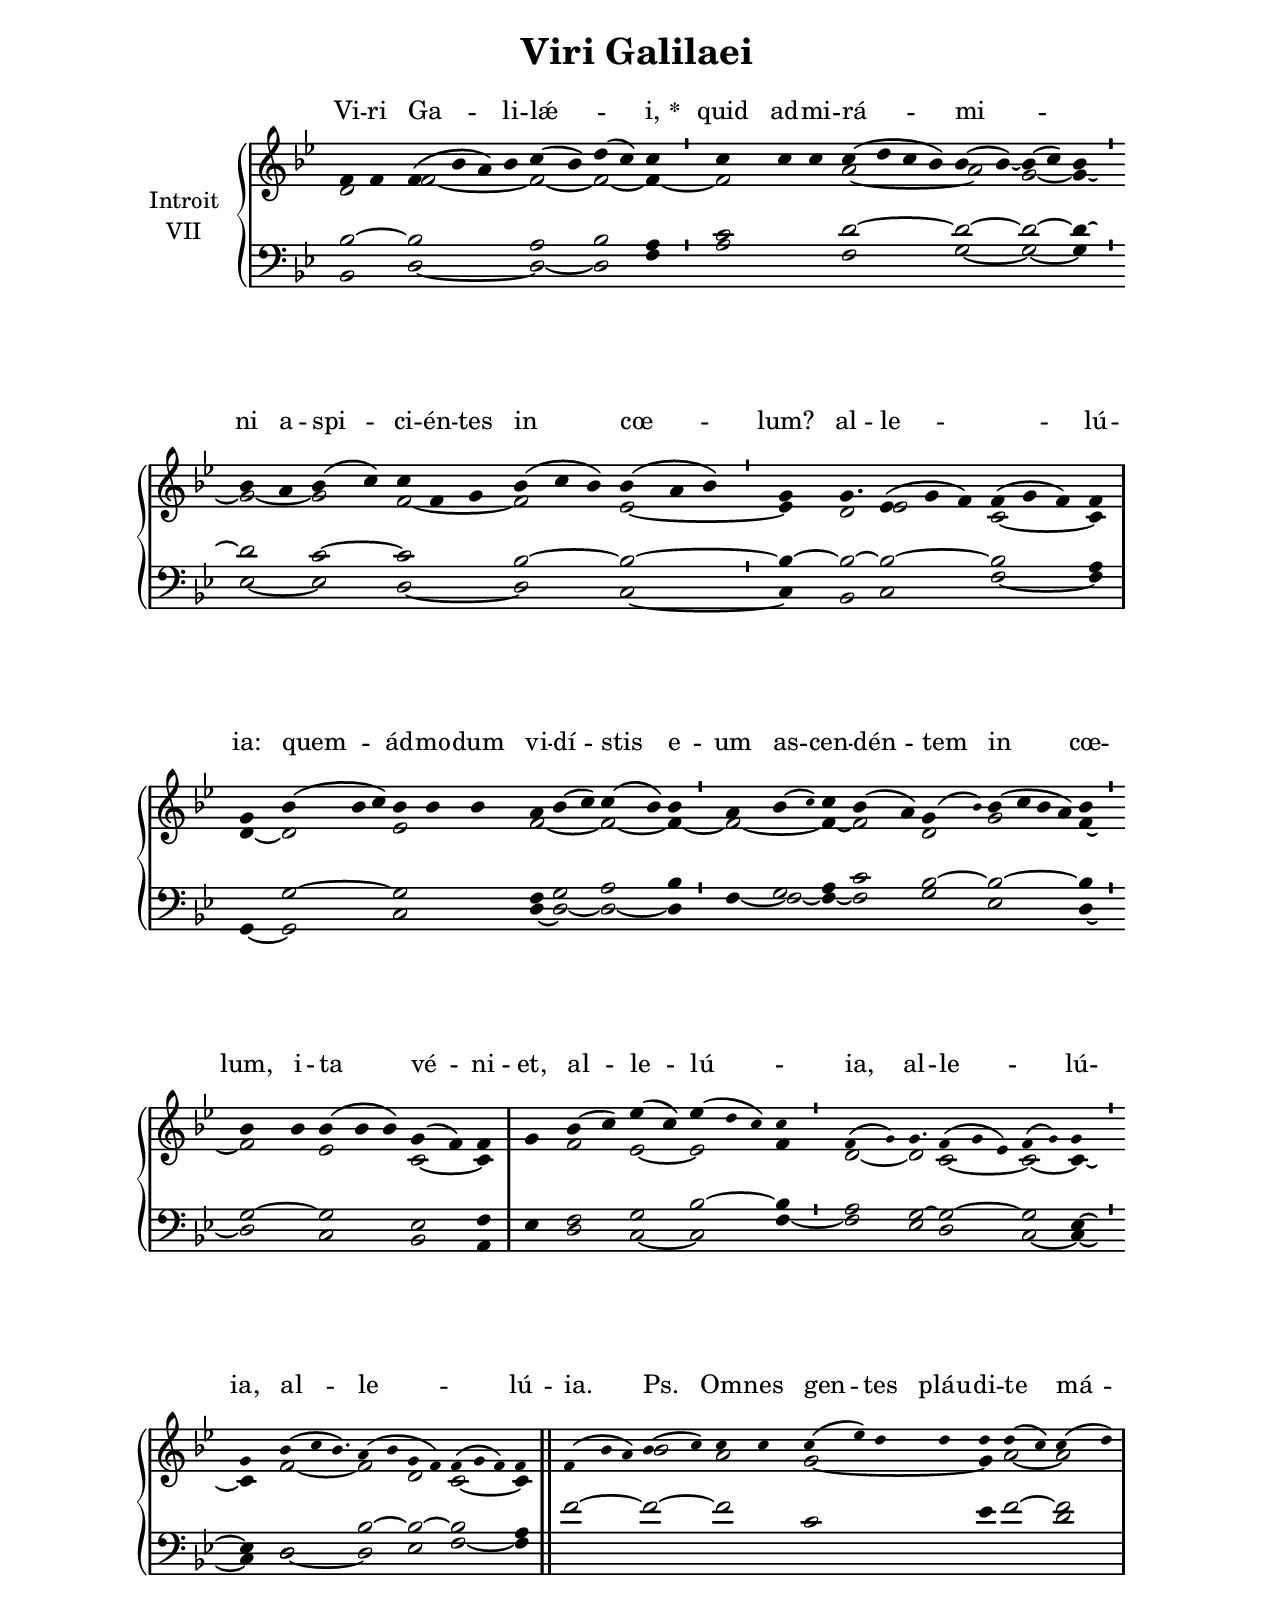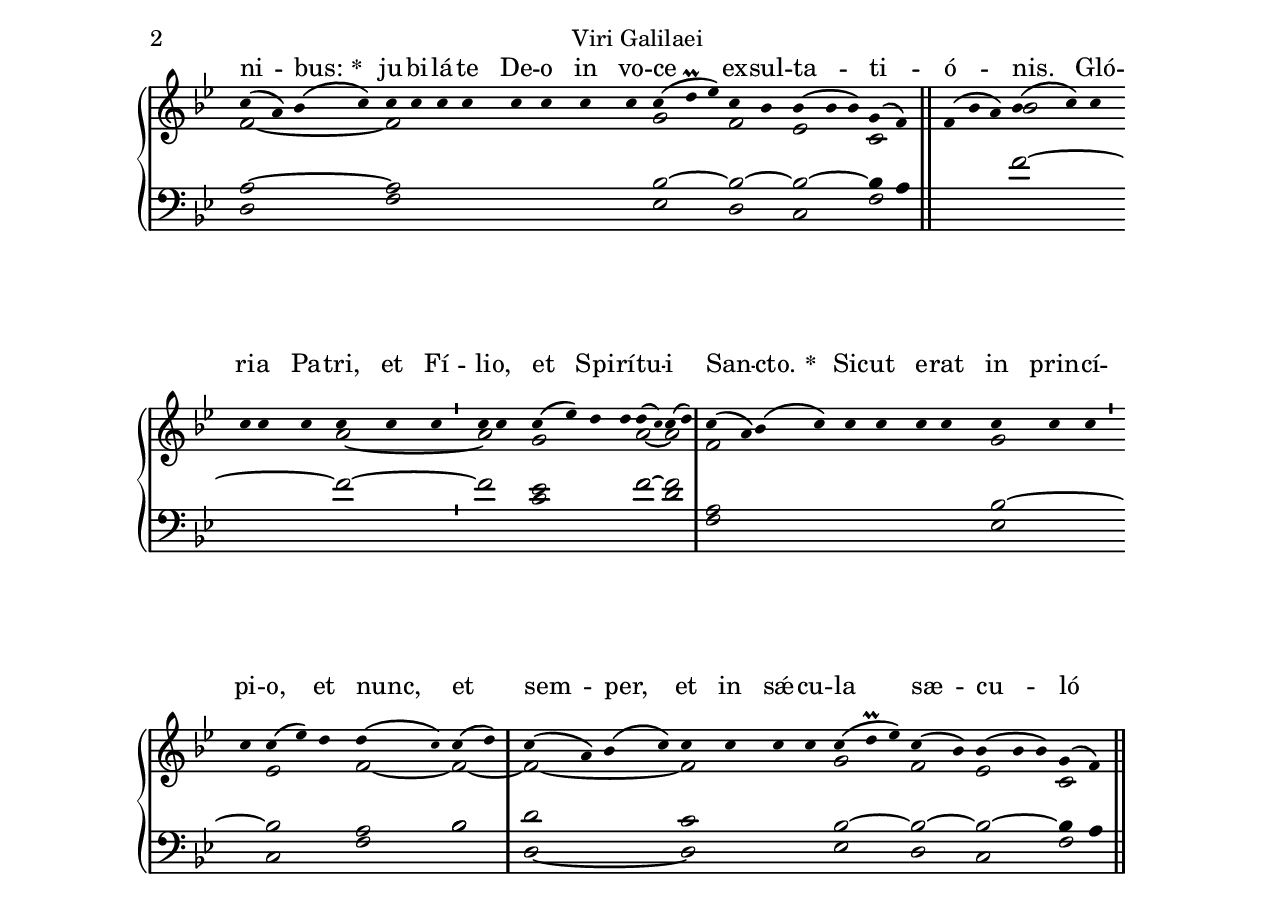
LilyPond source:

\version "2.18"
\include "gregorian.ly"
\include "noh2.ily"


%Page reference: page ii.66
%(volume.page)

global = {
 \key f \mixolydian
 \cadenzaOn 
}

\header {
  title = \markup \center-column {"Viri Galilaei" \vspace #1 }
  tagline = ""
  composer = ""
}

\paper {
 #(include-special-characters)
  oddHeaderMarkup = \markup \fill-line {
    \line {}
    \center-column {
      \on-the-fly #first-page     " "
      \on-the-fly #not-first-page "Viri Galilaei"
    }
    \line { \on-the-fly #print-page-number-check-first \fromproperty #'page:page-number-string }
  }
  evenHeaderMarkup = \markup \fill-line {
    \line { \on-the-fly #print-page-number-check-first \fromproperty #'page:page-number-string }
    \center-column { "Viri Galilaei" }
    \line {}
  }
}

chantText = \lyricmode {
Vi -- ri Ga -- li -- lǽ -- _ i, 
\set stanza = " * " quid ad -- mi -- rá -- mi -- _ ni a -- spi -- ci -- én -- tes in cœ -- lum? al -- le -- _ lú -- ia: 
quem -- ád -- mo -- dum vi -- dí -- stis e -- um as -- cen -- dén -- tem in cœ -- lum, i -- ta vé -- ni -- et, 
al -- le -- lú -- _ ia, al -- le -- _ lú -- ia, al -- le -- _ lú -- ia. Ps. 
Om -- nes gen -- tes pláu -- di -- te má -- ni -- bus: 
\set stanza = " * " 
ju -- bi -- lá -- te De -- o in vo -- ce ex -- sul -- ta -- ti -- ó -- nis. 
Gló -- ri -- a Pa -- tri, et Fí -- li -- o, et Spi -- rí -- tu -- i San -- cto. 
\set stanza = " * " 
Sic -- ut e -- rat in prin -- cí -- pi -- o, et nunc, et sem -- per, 
et in sǽ -- cu -- la sæ -- cu -- ló -- rum. A -- men. }

chantMusic = {
\tieDown   f'4 f'4 f'4 ( bes'4 a'4) bes'4 c''4 ( bes'4) d''4 ( c''4) c''4 \divisioMinima
 c''4 c''4 c''4 c''4 ( d''4 c''4 bes'4) bes'4 ( bes'4) ~ bes'4 ( c''4) bes'4 \divisioMinima \forceBreak

 bes'4 a'4 bes'4 ( c''4) c''4 f'4 g'4 bes'4 ( c''4 bes'4) bes'4 ( a'4 bes'4) \divisioMinima
 g'4 g'4. ees'4 ( g'4 f'4) f'4 ( g'4 f'4) f'4 \divisioMaxima \forceBreak

 g'4 bes'4 ( bes'4 c''4) bes'4 bes'4 bes'4 a'4 bes'4 ( c''4) c''4 ( bes'4) bes'4 \divisioMinima
 a'4 bes'4 ( \once \tweak #'font-size #-4 c'' ) c''4 bes'4 ( a'4) g'4 ( \once \tweak #'font-size #-4 bes' ) bes'4 ( c''4 bes'4 a'4) bes'4 \divisioMinima \forceBreak

 bes'4 bes'4 bes'4 ( bes'4 bes'4) g'4 ( f'4) f'4 \divisioMaxima
 g'4 bes'4 ( c''4) ees''4 ( c''4) ees''4 ( \tiny d'' c'' 4) c''4 \divisioMinima
 f'4 ( \once \tweak #'font-size #-4 g' ) g'4. f'4 ( g'4 ees'4) f'4 ( \once \tweak #'font-size #-4 g' ) g'4 \divisioMinima \forceBreak

 g'4 bes'4 ( c''4 bes'4.) a'4 ( bes'4 g'4 f'4) f'4 ( g'4 f'4) f'4 \finalis
 f'4 ( bes'4 a'4) bes'4 ( c''4) c''4 c''4 c''4 ( ees''4) d''4 d''4 d''4 d''4 ( c''4) c''4 ( d''4) \divisioMaxima \forceBreak

 c''4 ( a'4) bes'4 ( c''4) c''4 c''4 c''4 c''4 c''4 c''4 c''4 c''4 c''4 ( d''\prall ees''4) c''4 bes'4 bes'4 ( bes'4 bes'4) g'4 ( f'4) \finalis
  f'4 ( bes'4 a'4) bes'4 ( c''4) c''4 \forceBreak
 c''4 c''4 c''4 c''4 c''4 c''4 \divisioMinima
 c''4 c''4 c''4 ( ees''4) d''4 d''4 d''4 ( \once \tweak #'font-size #-4 c'' ) c''4 ( d''4) \divisioMaxima
 c''4 ( a'4) bes'4 ( c''4) c''4 c''4 c''4 c''4 c''4 c''4 c''4 \divisioMinima \forceBreak

 c''4 c''4 ( ees''4) d''4 d''4 ( \once \tweak #'font-size #-4 c'' ) c''4 ( d''4) \divisioMaxima
 c''4 ( a'4) bes'4 ( c''4) c''4 c''4 c''4 c''4 c''4 ( d''\prall ees''4) c''4 ( bes'4) bes'4 ( bes'4 bes'4) g'4 ( f'4) \finalis

}

altoMusic = {
d'2 f'2*4/2 ~ f'2 ~ f'2 ~ f'4 ~ \divisioMinima
f'2*3/2 a'2*4/2 ~ a'2 g'2 ~ g'4 ~ \divisioMinima
g'2 ~ g'2 f'2*3/2 ~ f'2*3/2 ees'2*3/2 ~ \divisioMinima
ees'4 d'2*3/4 ees'2*3/2 c'2*3/2 ~ c'4 \divisioMaxima
d'4 ~ d'2*3/2 ees'2*3/2 f'2*3/2 ~ f'2 ~ f'4 ~ \divisioMinima
f'2*3/2 ~ f'4 ~ f'2 d'2 g'2*4/2 f'4 ~ \divisioMinima
f'2 ees'2*3/2 c'2 ~ c'4 \divisioMaxima
r4 f'2 ees'2 ~ ees'2*3/2 f'4 \divisioMinima
d'2 ~ d'2*3/4 c'2*3/2 ~ c'2 ~ c'4 ~ \divisioMinima
c'4 f'2*7/4 ~ f'2 d'2 c'2*3/2 ~ c'4 \finalis
r2*3/2 bes'2 a'2 g'2*4/2 ~ g'4 a'2 ~ a'2 \divisioMaxima
f'2*4/2 ~ f'2*8/2 g'2*3/2 f'2 ees'2*3/2 c'2 r2*3/2 bes'2*6/2 a'2*3/2 ~ \divisioMinima
a'2 g'2*4/2 a'2 ~ a'2 \divisioMaxima
f'2*8/2 g'2*4/2 ees'2*3/2 f'2 ~ f'2 ~ \divisioMaxima
f'2*4/2 ~ f'2*4/2 g'2*3/2 f'2 ees'2*3/2 c'2 \finalis
}

tenorMusic = {
bes2 ~ bes2*4/2 a2 bes2 a4 \divisioMinima
c'2*3/2 d'2*4/2 ~ d'2 ~ d'2 ~ d'4 ~ \divisioMinima
d'2 c'2 ~ c'2*3/2 bes2*3/2 ~ bes2*3/2 ~ \divisioMinima
bes4 ~ bes2*3/4 ~ bes2*3/2 ~ bes2*3/2 a4 \divisioMaxima
r4 g2*3/2 ~ g2*3/2 f4 g2 a2 bes4 \divisioMinima
r4 g2 a4 c'2 bes2 ~ bes2*4/2 ~ bes4 \divisioMinima
g2 ~ g2*3/2 ees2 f4 \divisioMaxima
ees4 f2 g2 bes2*3/2 ~ bes4 \divisioMinima
a2 g2*3/4 ~ g2*3/2 ~ g2 ees4 ~ \divisioMinima
ees4 d2*7/4 bes2 ~ bes2 ~ bes2*3/2 a4 \finalis
f'2*3/2 ~ f'2 ~ f'2 c'2*4/2 ees'4 f'2 ~ f'2 \divisioMaxima
a2*4/2 ~ a2*8/2 bes2*3/2 ~ bes2 ~ bes2*3/2 ~ bes4 a4 r2*3/2 f'2*6/2 ~ f'2*3/2 ~ \divisioMinima
f'2 ees'2*4/2 f'2 ~ f'2 \divisioMaxima
a2*8/2 bes2*4/2 ~ bes2*3/2 a2 bes2 \divisioMaxima
d'2*4/2 c'2*4/2 bes2*3/2 ~ bes2 ~ bes2*3/2 ~ bes4 a4 \finalis
}

bassMusic = {
bes,2 d2*4/2 ~ d2 ~ d2 f4 \divisioMinima
a2*3/2 f2*4/2 g2 ~ g2 ~ g4 \divisioMinima
ees2 ~ ees2 d2*3/2 ~ d2*3/2 c2*3/2 ~ \divisioMinima
c4 bes,2*3/4 c2*3/2 f2*3/2 ~ f4 \divisioMaxima
g,4 ~ g,2*3/2 c2*3/2 d4 ~ d2 ~ d2 ~ d4 \divisioMinima
f4 ~ f2 ~ f4 ~ f2 g2 ees2*4/2 d4 ~ \divisioMinima
d2 c2*3/2 bes,2 a,4 \divisioMaxima
r4 d2 c2 ~ c2*3/2 f4 ~ \divisioMinima
f2 ees2*3/4 d2*3/2 c2 ~ c4 ~ \divisioMinima
c4 d2*7/4 ~ d2 ees2 f2*3/2 ~ f4 \finalis
r2*14/2 d'2 \divisioMaxima
d2*4/2 f2*8/2 ees2*3/2 d2 c2*3/2 f2 r2*14/2 c'2*4/2 f'2 d'2 \divisioMaxima
f2*8/2 ees2*4/2 c2*3/2 f2 bes2 \divisioMaxima
d2*4/2 ~ d2*4/2 ees2*3/2 d2 c2*3/2 f2 \finalis
}

voiceLines = {
\voiceLineStyle


}

\score{
  <<
    \new GrandStaff <<
      \set GrandStaff.autoBeaming = ##f
      \set GrandStaff.instrumentName = \markup \center-column {
        "Introit"
        "VII"
      }
      \new Staff = up <<
        \new Voice = "chant" {
          \voiceOne \global \chantMusic
        }
        \new Voice {
          \voiceTwo \global \altoMusic
        }
      >>

      \new Staff = down <<
        \clef bass
        \new Voice {
          \voiceOne \global \tenorMusic
        }
        \new Voice {
          \voiceTwo \global \bassMusic
        }
	\new Voice {
        \voiceThree \global \voiceLines
        }
      >>
    >>
    \new Lyrics \lyricsto chant {
      \chantText
    }
  >>
  \layout{
  }
  \midi{
    \tempo 4 = 125
  }
}
